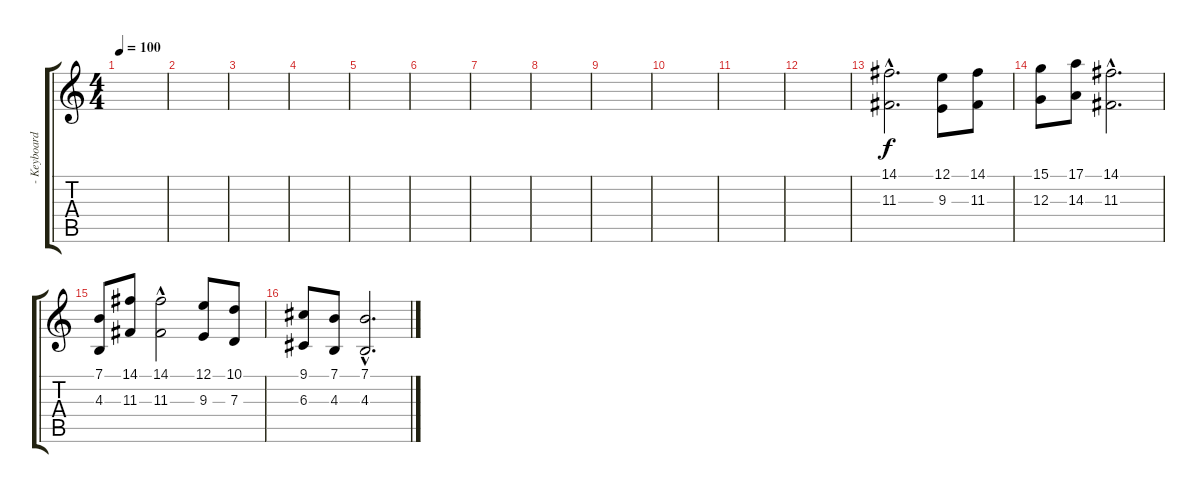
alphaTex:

\track ("- Keyboard / Layer" "- Keyboard") {instrument pad8sweep}
\staff {score tabs}
\tuning (E4 B3 G3 D3 A2 E2) {hide}
\ts (4 4)
\tempo 100
\clef g2
\ks c
|
|
|
|
|
|
|
|
|
|
|
|
(14.1{hac} 11.3{hac}).2{d} (12.1 9.3).8 (14.1 11.3).8 |
(15.1 12.3).8 (17.1 14.3).8 (14.1{hac} 11.3{hac}).2{d} |
(7.1 4.3).8 (14.1 11.3).8 (14.1{hac} 11.3).2 (12.1 9.3).8 (10.1 7.3).8 |
(9.1 6.3).8 (7.1 4.3).8 (7.1{hac} 4.3{hac}).2{d}
